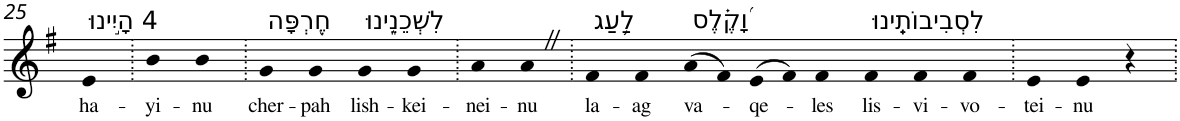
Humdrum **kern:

**kern	**text
*part1	*part1
*staff1	*staff1
*I"Piano	*
*I'Pno	*
!!LO:PB:g=z
*clefG2	*
*k[f#]	*
*G:	*
=25	=25
!LO:TX:a:t=4 הָיִ֣ינוּ	!
!	!LO:LY:b
4e	ha-
=26.	=26.
!	!LO:LY:b
4b	-yi-
!	!LO:LY:b
4b	-nu
=27.	=27.
!LO:TX:a:t=חֶ֭רְפָּה	!
!	!LO:LY:b
4g	cher-
!	!LO:LY:b
4g	-pah
!LO:TX:a:t=לִשְׁכֵנֵ֑ינוּ	!
!	!LO:LY:b
4g	lish-
!	!LO:LY:b
4g	-kei-
=28.	=28.
!	!LO:LY:b
4a	-nei-
!	!LO:LY:b
4aZ	-nu
=29.	=29.
!LO:TX:a:t=לַ֥עַג	!
!	!LO:LY:b
4f#	la-
!	!LO:LY:b
4f#	-ag
!LO:TX:a:t=וָ֝קֶ֗לֶס	!
!	!LO:LY:b
(>8a	va-
8f#)	.
!	!LO:LY:b
(>8e	-qe-
8f#)	.
!	!LO:LY:b
4f#	-les
!LO:TX:a:t=לִסְבִיבוֹתֵֽינוּ	!
!	!LO:LY:b
4f#	lis-
!	!LO:LY:b
4f#	-vi-
!	!LO:LY:b
4f#	-vo-
=30.	=30.
!	!LO:LY:b
4e	-tei-
!	!LO:LY:b
4e	-nu
4r	.
=.	=.
*-	*-
